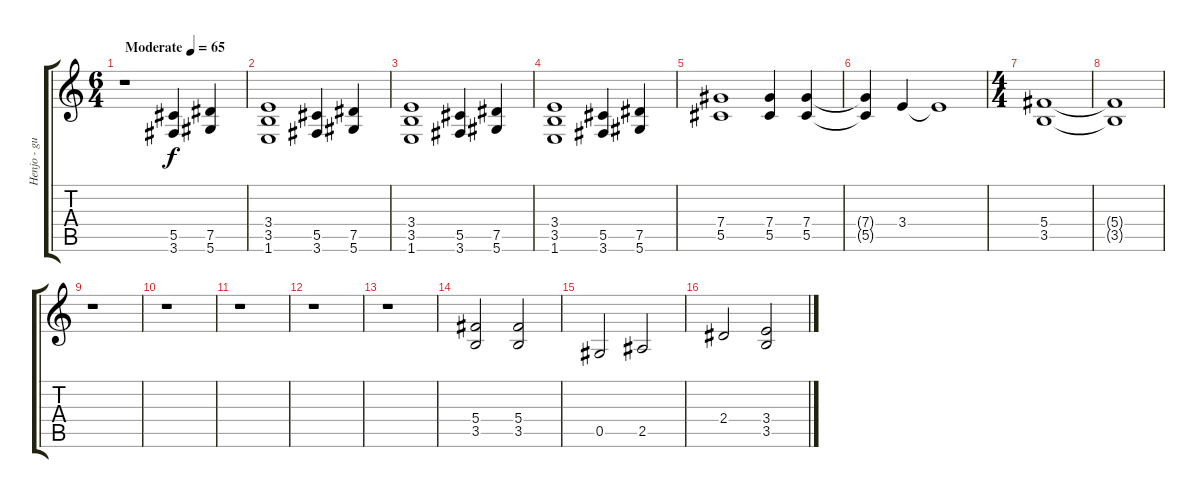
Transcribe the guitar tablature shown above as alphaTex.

\track ("Henjo - guitare" "Henjo - gu") {instrument distortionguitar}
\staff {score tabs}
\tuning (Eb4 Bb3 Gb3 Db3 Ab2 Eb2) {hide}
\ts (6 4)
\tempo (65 "Moderate")
\clef g2
\ks c
r.1{dy f instrument distortionguitar} (5.5 3.6).4 (7.5 5.6).4 |
(3.4 3.5 1.6).1 (5.5 3.6).4 (7.5 5.6).4 |
(3.4 3.5 1.6).1 (5.5 3.6).4 (7.5 5.6).4 |
(3.4 3.5 1.6).1 (5.5 3.6).4 (7.5 5.6).4 |
(7.4 5.5).1 (7.4 5.5).4 (7.4 5.5).4 |
(7.4{t} 5.5{t}).4 3.4.4 3.4{t}.1 |
\ts (4 4)
(5.4 3.5).1 |
(5.4{t} 3.5{t}).1 |
r.1 |
r.1 |
r.1 |
r.1 |
r.1 |
(5.4 3.5).2 (5.4 3.5).2 |
0.5.2 2.5.2 |
2.4.2 (3.4 3.5).2
